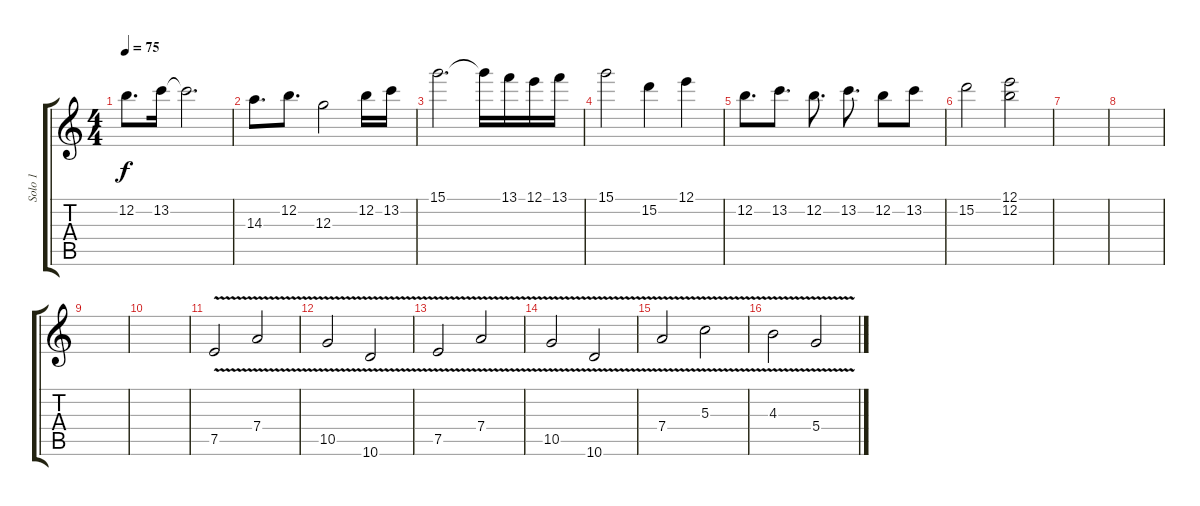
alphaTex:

\track ("Solo 1" "Solo 1") {instrument distortionguitar}
\staff {score tabs}
\tuning (E4 B3 G3 D3 A2 E2) {hide}
\ts (4 4)
\tempo 75
\clef g2
\ks c
12.2.8{d dy f} 13.2.16 13.2{t}.2{d} |
14.3.8{d} 12.2.8{d} 12.3.2 12.2.16 13.2.16 |
15.1.2{d} 15.1{t}.16 13.1.16 12.1.16 13.1.16 |
15.1.2 15.2.4 12.1.4 |
12.2.8{d} 13.2.8{d} 12.2.8{d} 13.2.8{d} 12.2.8 13.2.8 |
15.2.2 (12.1 12.2).2 |
|
|
|
|
7.5{v}.2 7.4{v}.2 |
10.5{v}.2 10.6{v}.2 |
7.5{v}.2 7.4{v}.2 |
10.5{v}.2 10.6{v}.2 |
7.4{v}.2 5.3{v}.2 |
4.3{v}.2 5.4{v}.2
